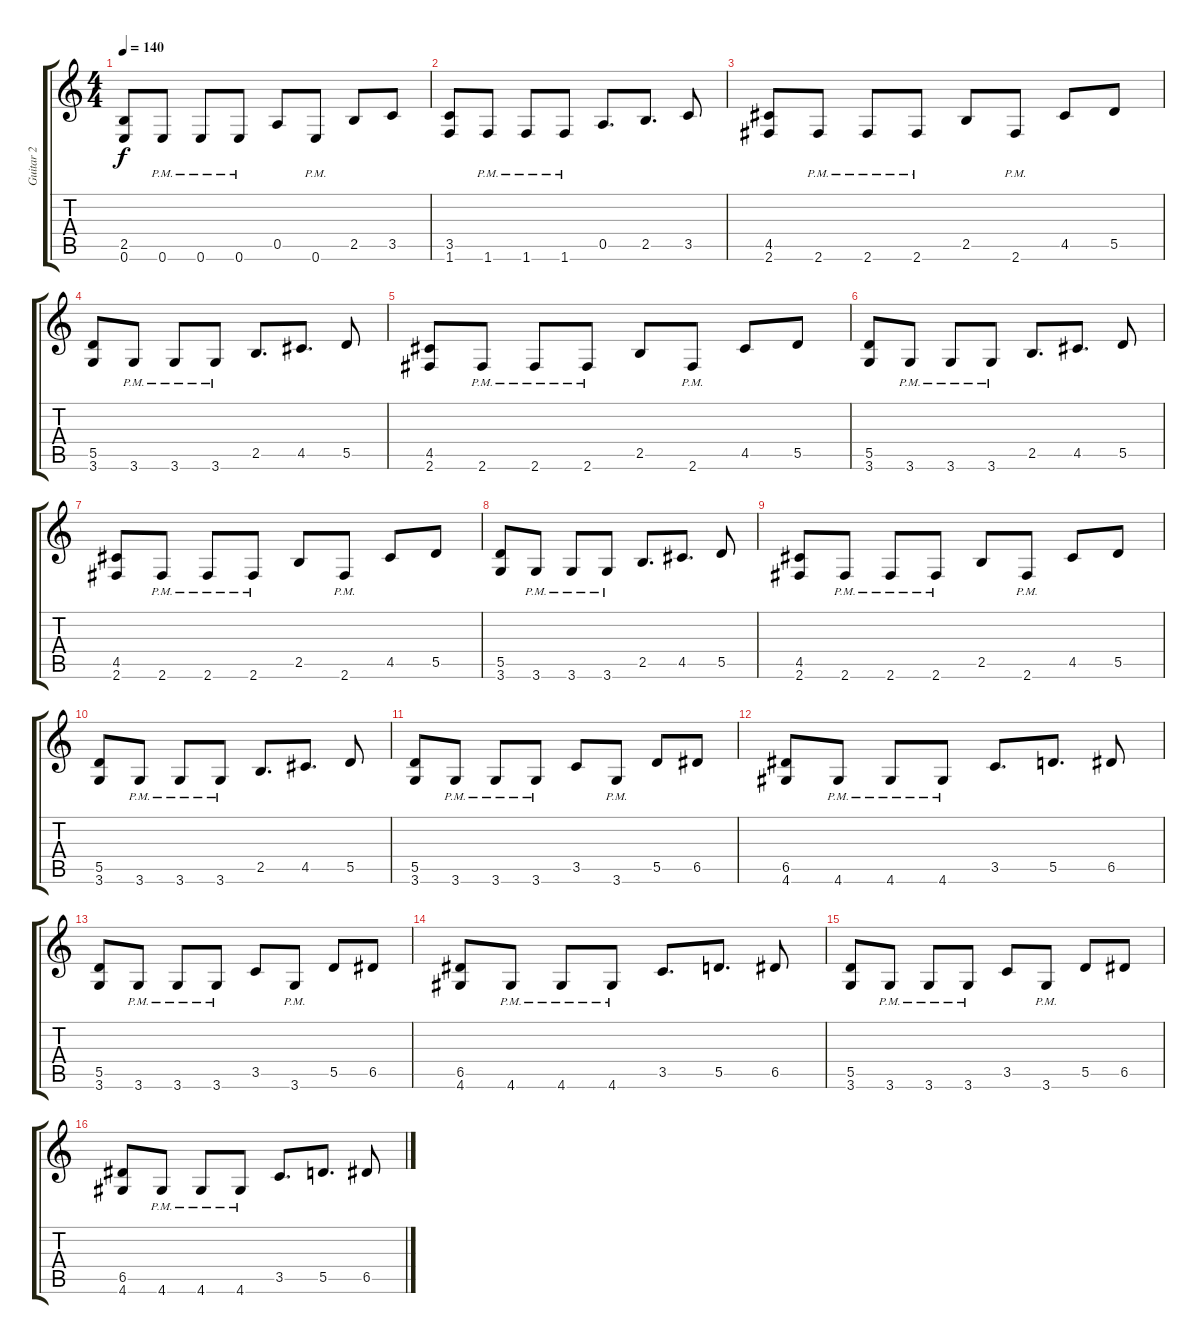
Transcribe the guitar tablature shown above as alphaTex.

\track ("Guitar 2" "Guitar 2") {instrument distortionguitar}
\staff {score tabs}
\tuning (E4 B3 G3 D3 A2 E2) {hide}
\ts (4 4)
\tempo 140
\clef g2
\ks c
(2.5 0.6).8{dy f} 0.6{pm}.8 0.6{pm}.8 0.6{pm}.8 0.5.8 0.6{pm}.8 2.5.8 3.5.8 |
(3.5 1.6).8 1.6{pm}.8 1.6{pm}.8 1.6{pm}.8 0.5.8{d} 2.5.8{d} 3.5.8 |
(4.5 2.6).8 2.6{pm}.8 2.6{pm}.8 2.6{pm}.8 2.5.8 2.6{pm}.8 4.5.8 5.5.8 |
(5.5 3.6).8 3.6{pm}.8 3.6{pm}.8 3.6{pm}.8 2.5.8{d} 4.5.8{d} 5.5.8 |
(4.5 2.6).8 2.6{pm}.8 2.6{pm}.8 2.6{pm}.8 2.5.8 2.6{pm}.8 4.5.8 5.5.8 |
(5.5 3.6).8 3.6{pm}.8 3.6{pm}.8 3.6{pm}.8 2.5.8{d} 4.5.8{d} 5.5.8 |
(4.5 2.6).8 2.6{pm}.8 2.6{pm}.8 2.6{pm}.8 2.5.8 2.6{pm}.8 4.5.8 5.5.8 |
(5.5 3.6).8 3.6{pm}.8 3.6{pm}.8 3.6{pm}.8 2.5.8{d} 4.5.8{d} 5.5.8 |
(4.5 2.6).8 2.6{pm}.8 2.6{pm}.8 2.6{pm}.8 2.5.8 2.6{pm}.8 4.5.8 5.5.8 |
(5.5 3.6).8 3.6{pm}.8 3.6{pm}.8 3.6{pm}.8 2.5.8{d} 4.5.8{d} 5.5.8 |
(5.5 3.6).8 3.6{pm}.8 3.6{pm}.8 3.6{pm}.8 3.5.8 3.6{pm}.8 5.5.8 6.5.8 |
(6.5 4.6).8 4.6{pm}.8 4.6{pm}.8 4.6{pm}.8 3.5.8{d} 5.5.8{d} 6.5.8 |
(5.5 3.6).8 3.6{pm}.8 3.6{pm}.8 3.6{pm}.8 3.5.8 3.6{pm}.8 5.5.8 6.5.8 |
(6.5 4.6).8 4.6{pm}.8 4.6{pm}.8 4.6{pm}.8 3.5.8{d} 5.5.8{d} 6.5.8 |
(5.5 3.6).8 3.6{pm}.8 3.6{pm}.8 3.6{pm}.8 3.5.8 3.6{pm}.8 5.5.8 6.5.8 |
(6.5 4.6).8 4.6{pm}.8 4.6{pm}.8 4.6{pm}.8 3.5.8{d} 5.5.8{d} 6.5.8
